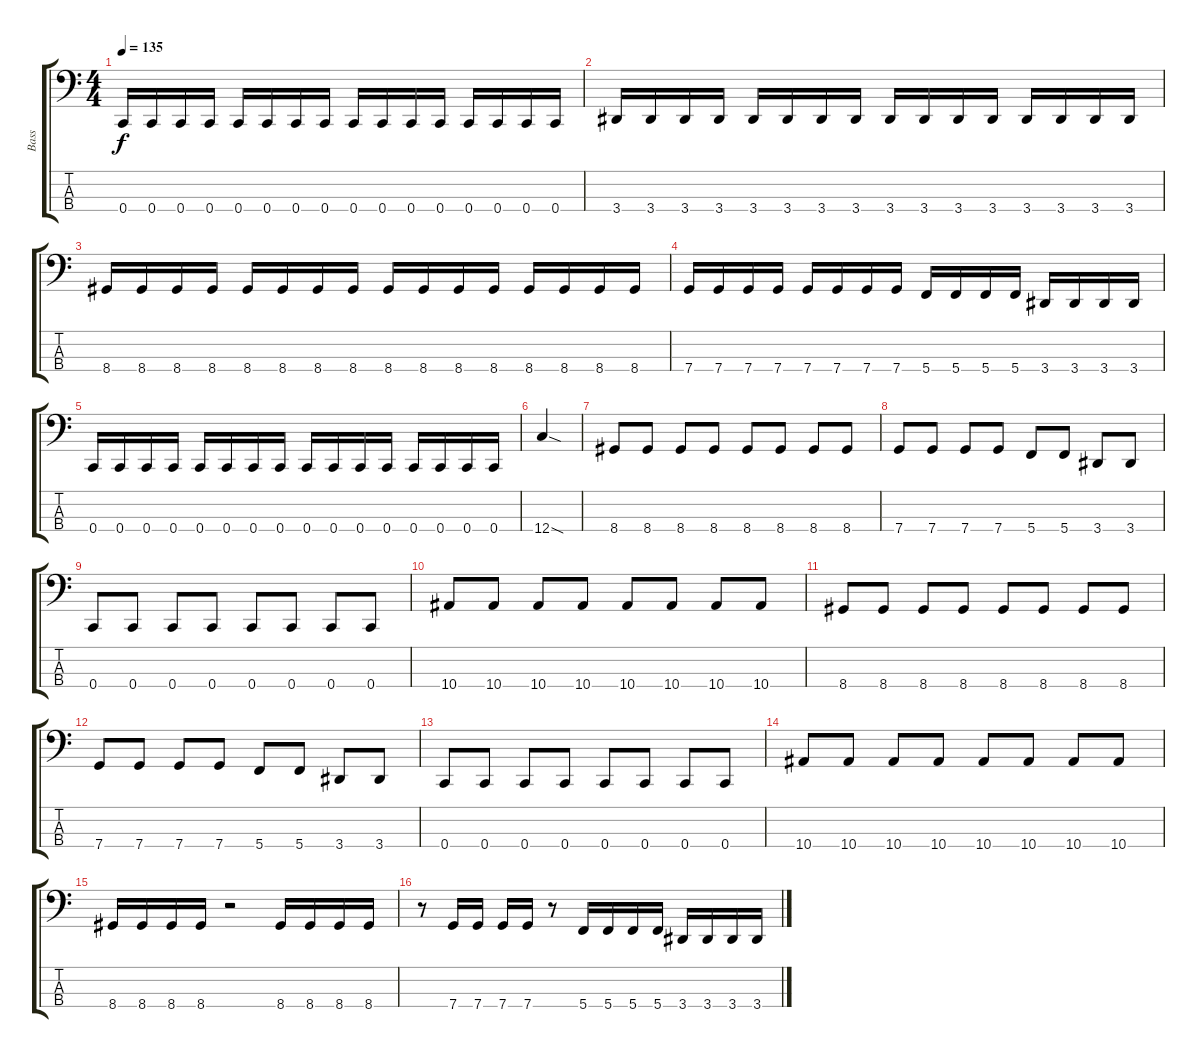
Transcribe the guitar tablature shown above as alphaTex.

\track ("Bass" "Bass") {instrument electricbasspick}
\staff {score tabs}
\tuning (F2 C2 G1 C1) {hide}
\ts (4 4)
\tempo 135
\clef f4
\ks c
0.4.16{dy f} 0.4.16 0.4.16 0.4.16 0.4.16 0.4.16 0.4.16 0.4.16 0.4.16 0.4.16 0.4.16 0.4.16 0.4.16 0.4.16 0.4.16 0.4.16 |
3.4.16 3.4.16 3.4.16 3.4.16 3.4.16 3.4.16 3.4.16 3.4.16 3.4.16 3.4.16 3.4.16 3.4.16 3.4.16 3.4.16 3.4.16 3.4.16 |
8.4.16 8.4.16 8.4.16 8.4.16 8.4.16 8.4.16 8.4.16 8.4.16 8.4.16 8.4.16 8.4.16 8.4.16 8.4.16 8.4.16 8.4.16 8.4.16 |
7.4.16 7.4.16 7.4.16 7.4.16 7.4.16 7.4.16 7.4.16 7.4.16 5.4.16 5.4.16 5.4.16 5.4.16 3.4.16 3.4.16 3.4.16 3.4.16 |
0.4.16 0.4.16 0.4.16 0.4.16 0.4.16 0.4.16 0.4.16 0.4.16 0.4.16 0.4.16 0.4.16 0.4.16 0.4.16 0.4.16 0.4.16 0.4.16 |
12.4{sod}.4 |
8.4.8 8.4.8 8.4.8 8.4.8 8.4.8 8.4.8 8.4.8 8.4.8 |
7.4.8 7.4.8 7.4.8 7.4.8 5.4.8 5.4.8 3.4.8 3.4.8 |
0.4.8 0.4.8 0.4.8 0.4.8 0.4.8 0.4.8 0.4.8 0.4.8 |
10.4.8 10.4.8 10.4.8 10.4.8 10.4.8 10.4.8 10.4.8 10.4.8 |
8.4.8 8.4.8 8.4.8 8.4.8 8.4.8 8.4.8 8.4.8 8.4.8 |
7.4.8 7.4.8 7.4.8 7.4.8 5.4.8 5.4.8 3.4.8 3.4.8 |
0.4.8 0.4.8 0.4.8 0.4.8 0.4.8 0.4.8 0.4.8 0.4.8 |
10.4.8 10.4.8 10.4.8 10.4.8 10.4.8 10.4.8 10.4.8 10.4.8 |
8.4.16 8.4.16 8.4.16 8.4.16 r.2 8.4.16 8.4.16 8.4.16 8.4.16 |
r.8 7.4.16 7.4.16 7.4.16 7.4.16 r.8 5.4.16 5.4.16 5.4.16 5.4.16 3.4.16 3.4.16 3.4.16 3.4.16
